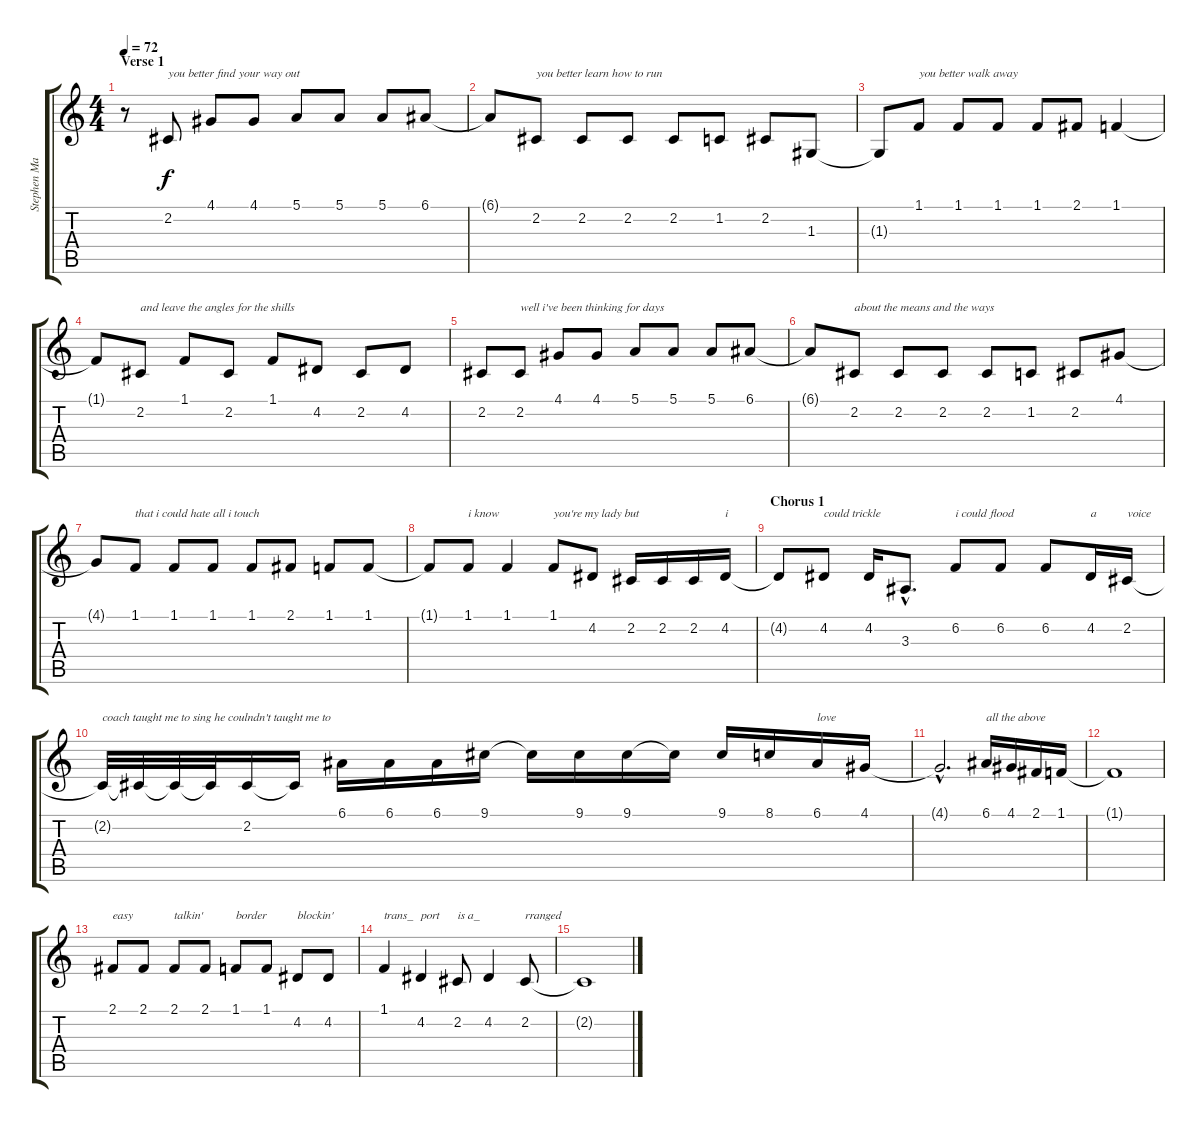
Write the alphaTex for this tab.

\track ("Stephen Malkmus" "Stephen Ma") {instrument electricpiano1}
\staff {score tabs}
\tuning (E4 B3 G3 D3 A2 E2) {hide}
\ts (4 4)
\section ("" "Verse 1")
\tempo 72
\clef g2
\ks c
r.8{dy f instrument electricpiano1} 2.2.8{txt "you better find your way out"} 4.1.8 4.1.8 5.1.8 5.1.8 5.1.8 6.1.8 |
6.1{t}.8 2.2.8{txt "you better learn how to run"} 2.2.8 2.2.8 2.2.8 1.2.8 2.2.8 1.3.8 |
1.3{t}.8 1.1.8{txt "you better walk away"} 1.1.8 1.1.8 1.1.8 2.1.8 1.1.4 |
1.1{t}.8 2.2.8{txt "and leave the angles for the shills"} 1.1.8 2.2.8 1.1.8 4.2.8 2.2.8 4.2.8 |
2.2.8 2.2.8{txt "well i've been thinking for days"} 4.1.8 4.1.8 5.1.8 5.1.8 5.1.8 6.1.8 |
6.1{t}.8 2.2.8{txt "about the means and the ways"} 2.2.8 2.2.8 2.2.8 1.2.8 2.2.8 4.1.8 |
4.1{t}.8 1.1.8{txt "that i could hate all i touch"} 1.1.8 1.1.8 1.1.8 2.1.8 1.1.8 1.1.8 |
1.1{t}.8 1.1.8{txt "i know"} 1.1.4 1.1.8{txt "you're my lady but"} 4.2.8 2.2.16 2.2.16 2.2.16 4.2.16{txt "i"} |
\section ("" "Chorus 1")
4.2{t}.8 4.2.8{txt "could trickle"} 4.2.16 3.3{hac}.8{d} 6.2.8{txt "i could flood"} 6.2.8 6.2.8 4.2.16{txt "a"} 2.2.16{txt "voice"} |
2.2{t}.32{txt "coach taught me to sing he coulndn't taught me to "} 2.2{t}.32 2.2{t}.32 2.2{t}.32 2.2.16 2.2{t}.16 6.1.16 6.1.16 6.1.16 9.1.16 9.1{t}.16 9.1.16 9.1.16 9.1{t}.16 9.1.16 8.1.16 6.1.16{txt "love"} 4.1.16 |
4.1{hac t}.2{d} 6.1.16{txt "all the above"} 4.1.16 2.1.16 1.1.16 |
1.1{t}.1 |
2.1.8{txt "easy"} 2.1.8 2.1.8{txt "talkin'"} 2.1.8 1.1.8{txt "border"} 1.1.8 4.2.8{txt "blockin'"} 4.2.8 |
1.1.4{txt "trans_"} 4.2.4{txt "port"} 2.2.8{txt "is a_"} 4.2.4 2.2.8{txt "rranged"} |
2.2{t}.1
